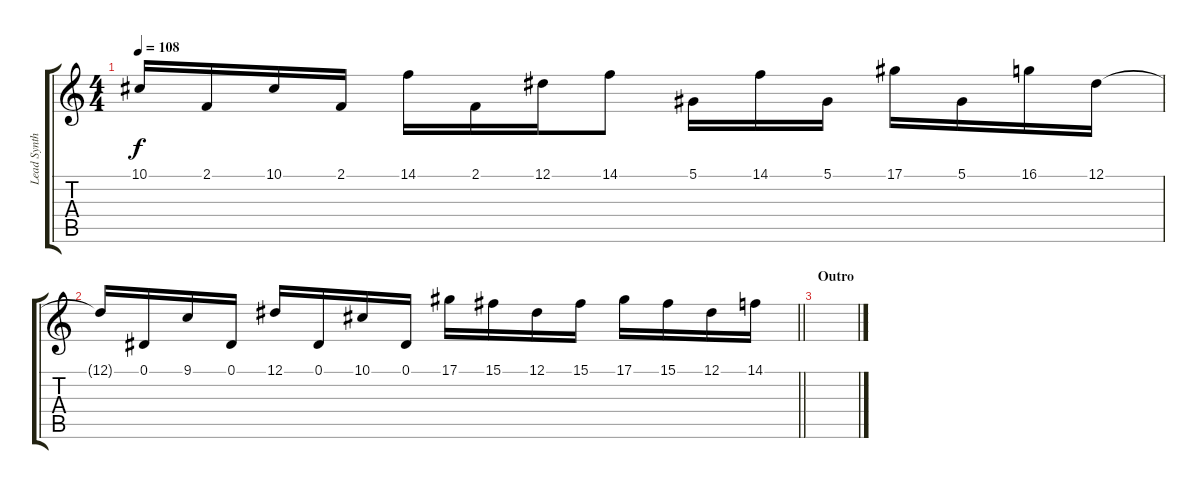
\track ("Lead Synth 1" "Lead Synth") {instrument electricpiano2}
\staff {score tabs}
\tuning (Eb4 Bb3 Gb3 Db3 Ab2 Eb2) {hide}
\ts (4 4)
\tempo 108
\clef g2
\ks c
10.1{t}.16{dy f} 2.1.16 10.1.16 2.1.16 14.1.16 2.1.16 12.1.16 14.1.8 5.1.16 14.1.16 5.1.16 17.1.16 5.1.16 16.1.16 12.1.16 |
\barLineRight lightlight
12.1{t}.16 0.1.16 9.1.16 0.1.16 12.1.16 0.1.16 10.1.16 0.1.16 17.1.16 15.1.16 12.1.16 15.1.16 17.1.16 15.1.16 12.1.16 14.1.16 |
\section ("" "Outro")
